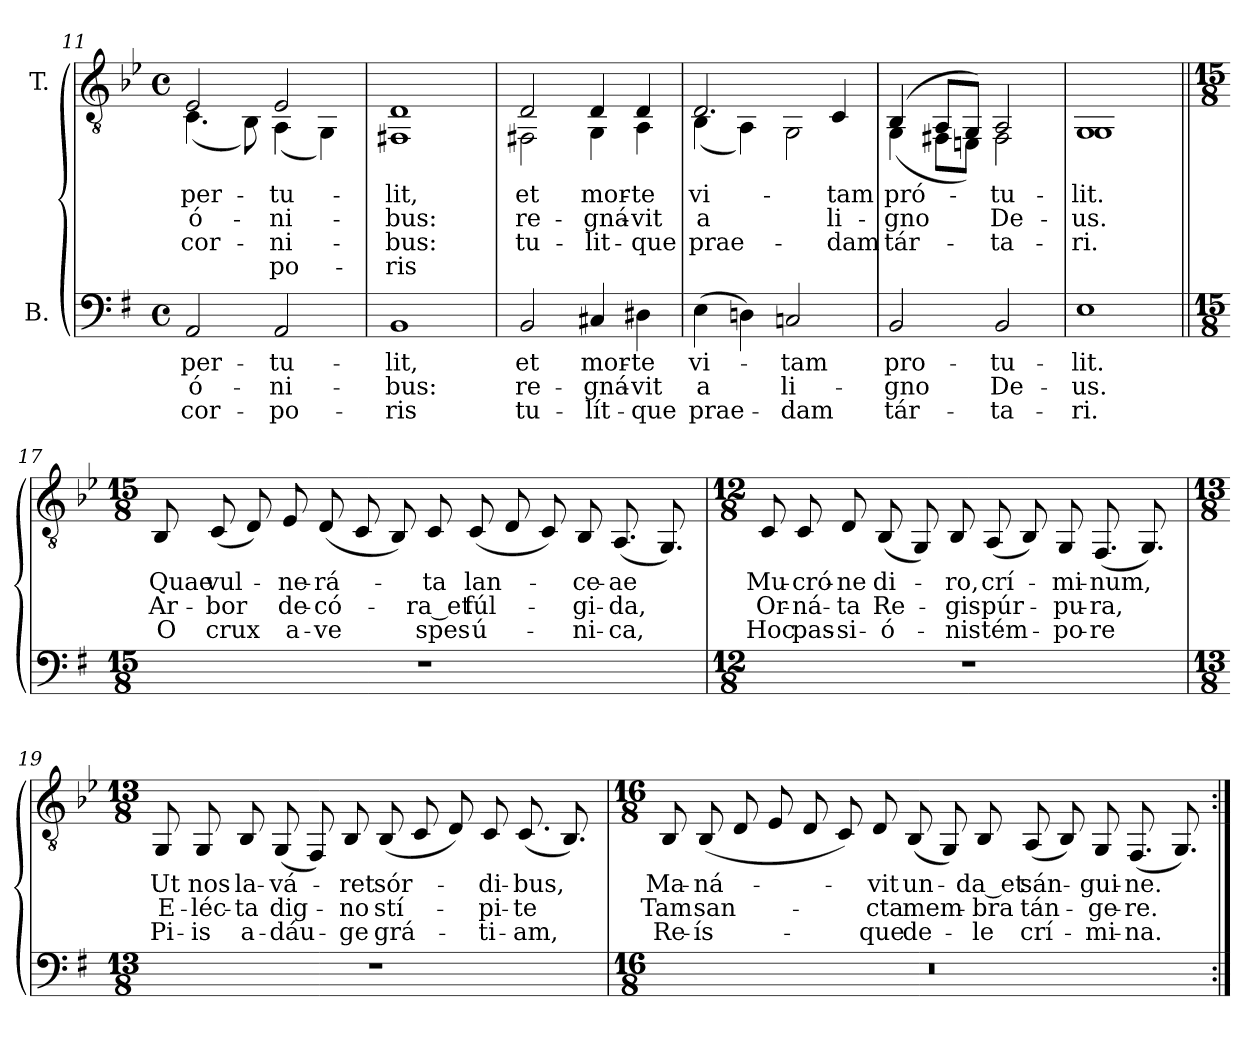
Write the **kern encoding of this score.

**kern	**text	**text	**text	**kern	**text	**text	**text	**text
*part2	*part2	*part2	*part2	*part1	*part1	*part1	*part1	*part1
*staff2	*staff2	*staff2	*staff2	*staff1	*staff1	*staff1	*staff1	*staff1
*I"B.	*	*	*	*I"T.	*	*	*	*
*clefF4	*	*	*	*clefGv2	*	*	*	*
*	*	*	*	*ITrd2c3	*	*	*	*
*k[f#]	*	*	*	*k[f#]	*	*	*	*
*e:	*	*	*	*e:	*	*	*	*
*M4/4	*	*	*	*M4/4	*	*	*	*
*met(c)	*	*	*	*met(c)	*	*	*	*
=11	=11	=11	=11	=11	=11	=11	=11	=11
!	!LO:LY:b:color=#000000	!LO:LY:b:color=#000000	!LO:LY:b:color=#000000	!	!	!	!	!
!	!	!	!	!	!LO:LY:b:color=#000000	!LO:LY:b:color=#000000	!LO:LY:b:color=#000000	!
*	*	*	*	*^	*	*	*	*
2AAi/	per-	-ó-	cor-	2Ci/	(4.AAi\	per-	-ó-	cor-	.
.	.	.	.	.	8GGi\)	.	.	.	.
!	!LO:LY:b:color=#000000	!LO:LY:b:color=#000000	!LO:LY:b:color=#000000	!	!	!	!	!	!
!	!	!	!	!	!	!LO:LY:b:color=#000000	!LO:LY:b:color=#000000	!LO:LY:b:color=#000000	!LO:LY:b:color=#000000
2AAi/	-tu-	-ni-	-po-	2Ci/	(4FF#i\	-tu-	-ni-	-ni-	-po-
.	.	.	.	.	4EEi\)	.	.	.	.
!!LO:LB:g=z	!!
=12	=12	=12	=12	=12	=12	=12	=12	=12	=12
!	!LO:LY:b:color=#000000	!LO:LY:b:color=#000000	!LO:LY:b:color=#000000	!	!	!	!	!	!
!	!	!	!	!	!	!LO:LY:b:color=#000000	!LO:LY:b:color=#000000	!LO:LY:b:color=#000000	!LO:LY:b:color=#000000
1BBi	-lit,	-bus:	-ris	1BBi	1DD#Xi	-lit,	-bus:	bus:	-ris
=13	=13	=13	=13	=13	=13	=13	=13	=13	=13
!	!LO:LY:b:color=#000000	!LO:LY:b:color=#000000	!LO:LY:b:color=#000000	!	!	!	!	!	!
!	!	!	!	!	!	!LO:LY:b:color=#000000	!LO:LY:b:color=#000000	!LO:LY:b:color=#000000	!
2BBi/	et	re-	tu-	2BBi/	2DD#Xi\	et	re-	tu-	.
!	!LO:LY:b:color=#000000	!LO:LY:b:color=#000000	!LO:LY:b:color=#000000	!	!	!	!	!	!
!	!	!	!	!	!	!LO:LY:b:color=#000000	!LO:LY:b:color=#000000	!LO:LY:b:color=#000000	!
4C#Xi/	mor-	-gná-	-lít-	4BBi/	4EEi\	mor-	-gná-	-lit-	.
!	!LO:LY:b:color=#000000	!LO:LY:b:color=#000000	!LO:LY:b:color=#000000	!	!	!	!	!	!
!	!	!	!	!	!	!LO:LY:b:color=#000000	!LO:LY:b:color=#000000	!LO:LY:b:color=#000000	!
4D#Xi\	-te	-vit	-que	4BBi/	4FF#i\	-te	-vit	-que	.
=14	=14	=14	=14	=14	=14	=14	=14	=14	=14
!	!LO:LY:b:color=#000000	!LO:LY:b:color=#000000	!LO:LY:b:color=#000000	!	!	!	!	!	!
!	!	!	!	!	!	!LO:LY:b:color=#000000	!LO:LY:b:color=#000000	!LO:LY:b:color=#000000	!
(4Ei\	vi-	a	prae-	2.BBi/	(4GGi\	vi-	a	prae-	.
4Dni\)	.	.	.	.	4FF#i\)	.	.	.	.
!	!LO:LY:b:color=#000000	!LO:LY:b:color=#000000	!LO:LY:b:color=#000000	!	!	!	!	!	!
2Cni/	tam	li-	-dam	.	2EEi\	.	.	.	.
!	!	!	!	!	!	!LO:LY:b:color=#000000	!LO:LY:b:color=#000000	!LO:LY:b:color=#000000	!
.	.	.	.	4AAi/	.	-tam	li-	-dam	.
=15	=15	=15	=15	=15	=15	=15	=15	=15	=15
!	!LO:LY:b:color=#000000	!LO:LY:b:color=#000000	!LO:LY:b:color=#000000	!	!	!	!	!	!
!	!	!	!	!	!	!LO:LY:b:color=#000000	!LO:LY:b:color=#000000	!LO:LY:b:color=#000000	!
2BBi/	pro-	-gno	tár-	(4GGi/	(4EEi\	pró-	-gno	tár-	.
.	.	.	.	8FF#i/L	8DD#Xi\L	.	.	.	.
.	.	.	.	8EEi/J)	8CC#Xi\J)	.	.	.	.
!	!LO:LY:b:color=#000000	!LO:LY:b:color=#000000	!LO:LY:b:color=#000000	!	!	!	!	!	!
!	!	!	!	!	!	!LO:LY:b:color=#000000	!LO:LY:b:color=#000000	!LO:LY:b:color=#000000	!
2BBi/	-tu-	De-	-ta-	2FF#i/	2DD#i\	-tu-	De-	-ta-	.
=16	=16	=16	=16	=16	=16	=16	=16	=16	=16
!	!LO:LY:b:color=#000000	!LO:LY:b:color=#000000	!LO:LY:b:color=#000000	!	!	!	!	!	!
!	!	!	!	!	!	!LO:LY:b:color=#000000	!LO:LY:b:color=#000000	!LO:LY:b:color=#000000	!
1Ei	-lit.	-us.	-ri.	1EEi	1EEi	-lit.	-us.	-ri.	.
*	*	*	*	*v	*v	*	*	*	*
!!LO:PB:g=z
=17||	=17||	=17||	=17||	=17||	=17||	=17||	=17||	=17||
*M15/8	*	*	*	*M15/8	*	*	*	*
*	*	*	*	*^	*	*	*	*
!LO:N:vis=1	!	!	!	!	!	!	!	!	!
*	*	*	*	*v	*v	*	*	*	*
*	*	*	*	*^	*	*	*	*
!	!	!	!	!LO:TX:b:cj:t=2.	!	!	!	!	!
!	!	!	!	!LO:TX:b:cj:t=4.	!	!	!	!	!
!	!	!	!	!LO:TX:b:cj:t=6.	!	!	!	!	!
!	!	!	!	!	!	!LO:LY:b:color=#000000	!LO:LY:b:color=#000000	!LO:LY:b:color=#000000	!
*	*	*	*	*v	*v	*	*	*	*
1...r	.	.	.	8GGi/	Quae	Ar-	O	.
!	!	!	!	!	!LO:LY:b:color=#000000	!LO:LY:b:color=#000000	!LO:LY:b:color=#000000	!
.	.	.	.	(8AAi/	vul-	-bor	crux	.
.	.	.	.	8BBi/)	.	.	.	.
!	!	!	!	!	!LO:LY:b:color=#000000	!LO:LY:b:color=#000000	!LO:LY:b:color=#000000	!
.	.	.	.	8Ci/	-ne-	de-	a-	.
!	!	!	!	!	!LO:LY:b:color=#000000	!LO:LY:b:color=#000000	!LO:LY:b:color=#000000	!
.	.	.	.	(8BBi/	-rá-	-có-	-ve	.
.	.	.	.	8AAi/	.	.	.	.
.	.	.	.	8GGi/)	.	.	.	.
!	!	!	!	!	!LO:LY:b:color=#000000	!LO:LY:b:color=#000000	!LO:LY:b:color=#000000	!
.	.	.	.	8AAi/	-ta	-ra_et	spes	.
!	!	!	!	!	!LO:LY:b:color=#000000	!LO:LY:b:color=#000000	!LO:LY:b:color=#000000	!
.	.	.	.	(8AAi/	lan-	fúl-	ú-	.
.	.	.	.	8BBi/	.	.	.	.
.	.	.	.	8AAi/)	.	.	.	.
!	!	!	!	!	!LO:LY:b:color=#000000	!LO:LY:b:color=#000000	!LO:LY:b:color=#000000	!
.	.	.	.	8GGi/	-ce-	-gi-	-ni-	.
!	!	!	!	!	!LO:LY:b:color=#000000	!LO:LY:b:color=#000000	!LO:LY:b:color=#000000	!
.	.	.	.	(8.FF#i/	-ae	-da,	-ca,	.
.	.	.	.	8.EEi/)	.	.	.	.
=18'	=18'	=18'	=18'	=18'	=18'	=18'	=18'	=18'
*M12/8	*	*	*	*M12/8	*	*	*	*
!LO:N:vis=1	!	!	!	!	!	!	!	!
!	!	!	!	!	!LO:LY:b:color=#000000	!LO:LY:b:color=#000000	!LO:LY:b:color=#000000	!
1.r	.	.	.	8AAi/	Mu-	Or-	Hoc	.
!	!	!	!	!	!LO:LY:b:color=#000000	!LO:LY:b:color=#000000	!LO:LY:b:color=#000000	!
.	.	.	.	8AAi/	-cró-	-ná-	pas-	.
!	!	!	!	!	!LO:LY:b:color=#000000	!LO:LY:b:color=#000000	!LO:LY:b:color=#000000	!
.	.	.	.	8BBi/	-ne	-ta	-si-	.
!	!	!	!	!	!LO:LY:b:color=#000000	!LO:LY:b:color=#000000	!LO:LY:b:color=#000000	!
.	.	.	.	(8GGi/	di-	Re-	-ó-	.
.	.	.	.	8EEi/)	.	.	.	.
!	!	!	!	!	!LO:LY:b:color=#000000	!LO:LY:b:color=#000000	!LO:LY:b:color=#000000	!
.	.	.	.	8GGi/	-ro,	-gis	-nis	.
!	!	!	!	!	!LO:LY:b:color=#000000	!LO:LY:b:color=#000000	!LO:LY:b:color=#000000	!
.	.	.	.	(8FF#i/	crí-	púr-	tém-	.
.	.	.	.	8GGi/)	.	.	.	.
!	!	!	!	!	!LO:LY:b:color=#000000	!LO:LY:b:color=#000000	!LO:LY:b:color=#000000	!
.	.	.	.	8EEi/	-mi-	-pu-	-po-	.
!	!	!	!	!	!LO:LY:b:color=#000000	!LO:LY:b:color=#000000	!LO:LY:b:color=#000000	!
.	.	.	.	(8.DDi/	-num,	-ra,	-re	.
.	.	.	.	8.EEi/)	.	.	.	.
!!LO:LB:g=z
=19	=19	=19	=19	=19	=19	=19	=19	=19
*M13/8	*	*	*	*M13/8	*	*	*	*
!LO:N:vis=1	!	!	!	!	!	!	!	!
!	!	!	!	!	!LO:LY:b:color=#000000	!LO:LY:b:color=#000000	!LO:LY:b:color=#000000	!
8%13r	.	.	.	8EEi/	Ut	E-	Pi-	.
!	!	!	!	!	!LO:LY:b:color=#000000	!LO:LY:b:color=#000000	!LO:LY:b:color=#000000	!
.	.	.	.	8EEi/	nos	-léc-	-is	.
!	!	!	!	!	!LO:LY:b:color=#000000	!LO:LY:b:color=#000000	!LO:LY:b:color=#000000	!
.	.	.	.	8GGi/	la-	-ta	a-	.
!	!	!	!	!	!LO:LY:b:color=#000000	!LO:LY:b:color=#000000	!LO:LY:b:color=#000000	!
.	.	.	.	(8EEi/	-vá-	dig-	-dáu-	.
.	.	.	.	8DDi/)	.	.	.	.
!	!	!	!	!	!LO:LY:b:color=#000000	!LO:LY:b:color=#000000	!LO:LY:b:color=#000000	!
.	.	.	.	8GGi/	-ret	-no	-ge	.
!	!	!	!	!	!LO:LY:b:color=#000000	!LO:LY:b:color=#000000	!LO:LY:b:color=#000000	!
.	.	.	.	(8GGi/	sór-	stí-	grá-	.
.	.	.	.	8AAi/	.	.	.	.
.	.	.	.	8BBi/)	.	.	.	.
!	!	!	!	!	!LO:LY:b:color=#000000	!LO:LY:b:color=#000000	!LO:LY:b:color=#000000	!
.	.	.	.	8AAi/	-di-	-pi-	-ti-	.
!	!	!	!	!	!LO:LY:b:color=#000000	!LO:LY:b:color=#000000	!LO:LY:b:color=#000000	!
.	.	.	.	(8.AAi/	-bus,	-te	-am,	.
.	.	.	.	8.GGi/)	.	.	.	.
=20'	=20'	=20'	=20'	=20'	=20'	=20'	=20'	=20'
*M16/8	*	*	*	*M16/8	*	*	*	*
!LO:N:vis=1	!	!	!	!	!	!	!	!
!	!	!	!	!	!LO:LY:b:color=#000000	!LO:LY:b:color=#000000	!LO:LY:b:color=#000000	!
0r	.	.	.	8GGi/	Ma-	Tam	Re-	.
!	!	!	!	!	!LO:LY:b:color=#000000	!LO:LY:b:color=#000000	!LO:LY:b:color=#000000	!
.	.	.	.	(8GGi/	-ná-	san-	-ís-	.
.	.	.	.	8BBi/	.	.	.	.
.	.	.	.	8Ci/	.	.	.	.
.	.	.	.	8BBi/	.	.	.	.
.	.	.	.	8AAi/)	.	.	.	.
!	!	!	!	!	!LO:LY:b:color=#000000	!LO:LY:b:color=#000000	!LO:LY:b:color=#000000	!
.	.	.	.	8BBi/	-vit	-cta	-que	.
!	!	!	!	!	!LO:LY:b:color=#000000	!LO:LY:b:color=#000000	!LO:LY:b:color=#000000	!
.	.	.	.	(8GGi/	un-	mem-	de-	.
.	.	.	.	8EEi/)	.	.	.	.
!	!	!	!	!	!LO:LY:b:color=#000000	!LO:LY:b:color=#000000	!LO:LY:b:color=#000000	!
.	.	.	.	8GGi/	-da_et	-bra	-le	.
!	!	!	!	!	!LO:LY:b:color=#000000	!LO:LY:b:color=#000000	!LO:LY:b:color=#000000	!
.	.	.	.	(8FF#i/	sán-	tán-	crí-	.
.	.	.	.	8GGi/)	.	.	.	.
!	!	!	!	!	!LO:LY:b:color=#000000	!LO:LY:b:color=#000000	!LO:LY:b:color=#000000	!
.	.	.	.	8EEi/	-gui-	-ge-	-mi-	.
!	!	!	!	!	!LO:LY:b:color=#000000	!LO:LY:b:color=#000000	!LO:LY:b:color=#000000	!
.	.	.	.	(8.DDi/	-ne.	-re.	-na.	.
.	.	.	.	8.EEi/)	.	.	.	.
=:|!	=:|!	=:|!	=:|!	=:|!	=:|!	=:|!	=:|!	=:|!
*-	*-	*-	*-	*-	*-	*-	*-	*-
